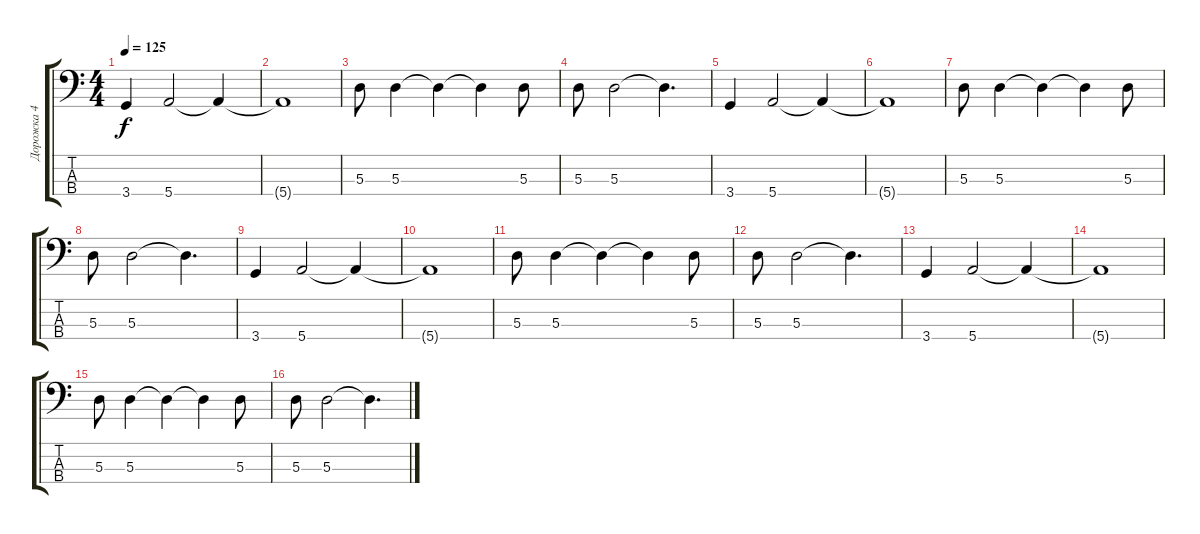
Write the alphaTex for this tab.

\track ("Дорожка 4" "Дорожка 4") {instrument electricbassfinger}
\staff {score tabs}
\tuning (G2 D2 A1 E1) {hide}
\ts (4 4)
\tempo 125
\clef f4
\ks c
3.4.4{dy f} 5.4.2 5.4{t}.4 |
5.4{t}.1 |
5.3.8 5.3.4 5.3{t}.4 5.3{t}.4 5.3.8 |
5.3.8 5.3.2 5.3{t}.4{d} |
3.4.4 5.4.2 5.4{t}.4 |
5.4{t}.1 |
5.3.8 5.3.4 5.3{t}.4 5.3{t}.4 5.3.8 |
5.3.8 5.3.2 5.3{t}.4{d} |
3.4.4 5.4.2 5.4{t}.4 |
5.4{t}.1 |
5.3.8 5.3.4 5.3{t}.4 5.3{t}.4 5.3.8 |
5.3.8 5.3.2 5.3{t}.4{d} |
3.4.4 5.4.2 5.4{t}.4 |
5.4{t}.1 |
5.3.8 5.3.4 5.3{t}.4 5.3{t}.4 5.3.8 |
5.3.8 5.3.2 5.3{t}.4{d}
